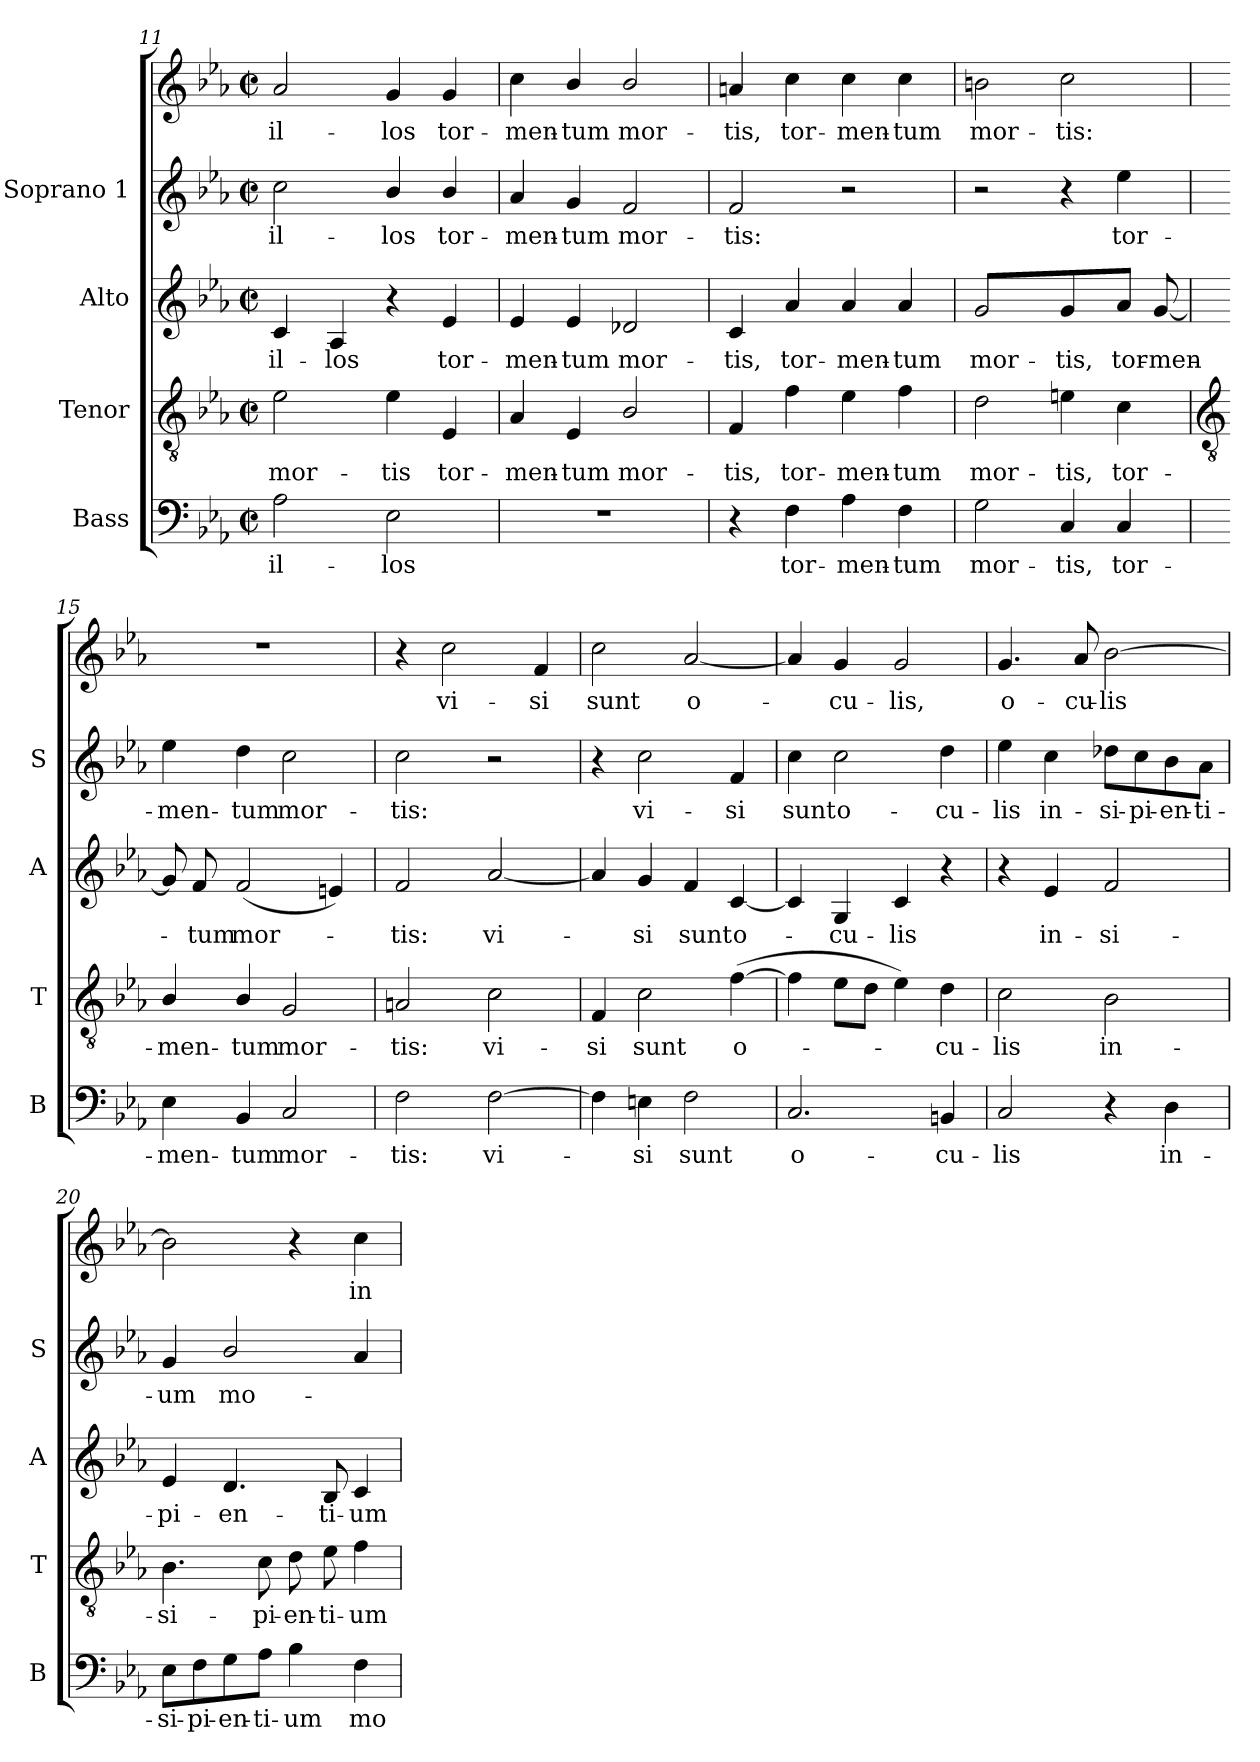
**kern	**text	**kern	**text	**kern	**text	**kern	**text	**kern	**text
*part4	*part4	*part3	*part3	*part2	*part2	*part1	*part1	*part1	*part1
*staff5	*staff5	*staff4	*staff4	*staff3	*staff3	*staff2	*staff2	*staff1	*staff1
*I"Bass	*	*I"Tenor	*	*I"Alto	*	*I"Soprano 1	*	*	*
*I'B	*	*I'T	*	*I'A	*	*I'S	*	*	*
*clefF4	*	*clefGv2	*	*clefG2	*	*clefG2	*	*clefG2	*
*k[b-e-a-]	*	*k[b-e-a-]	*	*k[b-e-a-]	*	*k[b-e-a-]	*	*k[b-e-a-]	*
*E-:	*	*E-:	*	*E-:	*	*E-:	*	*E-:	*
*M2/2	*	*M2/2	*	*M2/2	*	*M2/2	*	*M2/2	*
*met(c|)	*	*met(c|)	*	*met(c|)	*	*met(c|)	*	*met(c|)	*
=11	=11	=11	=11	=11	=11	=11	=11	=11	=11
!	!LO:LY:b	!	!LO:LY:b	!	!LO:LY:b	!	!LO:LY:b	!	!LO:LY:b
2A-	il-	2e-	mor-	4c	il-	2cc	-il-	2a-	il-
!	!	!	!	!	!LO:LY:b	!	!	!	!
.	.	.	.	4A-	-los	.	.	.	.
!	!LO:LY:b	!	!LO:LY:b	!	!	!	!LO:LY:b	!	!LO:LY:b
2E-	-los	4e-	-tis	4r	.	4b-/	-los	4g	-los
!	!	!	!LO:LY:b	!	!LO:LY:b	!	!LO:LY:b	!	!LO:LY:b
.	.	4E-	tor-	4e-	tor-	4b-/	tor-	4g	tor-
=12	=12	=12	=12	=12	=12	=12	=12	=12	=12
!	!	!	!LO:LY:b	!	!LO:LY:b	!	!LO:LY:b	!	!LO:LY:b
1r	.	4A-	-men-	4e-	-men-	4a-	-men-	4cc	-men-
!	!	!	!LO:LY:b	!	!LO:LY:b	!	!LO:LY:b	!	!LO:LY:b
.	.	4E-	-tum	4e-	-tum	4g	-tum	4b-/	-tum
!	!	!	!LO:LY:b	!	!LO:LY:b	!	!LO:LY:b	!	!LO:LY:b
.	.	2B-/	mor-	2d-X	mor-	2f	mor-	2b-/	mor-
=13	=13	=13	=13	=13	=13	=13	=13	=13	=13
!	!	!	!LO:LY:b	!	!LO:LY:b	!	!LO:LY:b	!	!LO:LY:b
4r	.	4F	-tis,	4c	-tis,	2f	tis:	4an	-tis,
!	!LO:LY:b	!	!LO:LY:b	!	!LO:LY:b	!	!	!	!LO:LY:b
4F	tor-	4f	tor-	4a-	tor-	.	.	4cc	tor-
!	!LO:LY:b	!	!LO:LY:b	!	!LO:LY:b	!	!	!	!LO:LY:b
4A-	-men-	4e-	-men-	4a-	-men-	2r	.	4cc	-men-
!	!LO:LY:b	!	!LO:LY:b	!	!LO:LY:b	!	!	!	!LO:LY:b
4F	-tum	4f	-tum	4a-	-tum	.	.	4cc	-tum
=14	=14	=14	=14	=14	=14	=14	=14	=14	=14
!	!LO:LY:b	!	!LO:LY:b	!	!LO:LY:b	!	!	!	!LO:LY:b
2G	mor-	2d	mor-	2g	mor-	2r	.	2bn	mor-
!	!LO:LY:b	!	!LO:LY:b	!	!LO:LY:b	!	!	!	!LO:LY:b
4C	-tis,	4en	-tis,	4g	-tis,	4r	.	2cc	-tis:
!	!LO:LY:b	!	!LO:LY:b	!	!LO:LY:b	!	!LO:LY:b	!	!
4C	tor-	4c	tor-	8a-J	tor-	4ee-	tor-	.	.
!	!	!	!	!	!LO:LY:b	!	!	!	!
.	.	.	.	[8g	-men-	.	.	.	.
!!LO:LB:g=z
=15	=15	=15	=15	=15	=15	=15	=15	=15	=15
*	*	*clefGv2	*	*	*	*	*	*	*
!	!LO:LY:b	!	!LO:LY:b	!	!	!	!LO:LY:b	!	!
4E-	-men-	4B-/	-men-	8g]	.	4ee-	-men-	1r	.
!	!	!	!	!	!LO:LY:b	!	!	!	!
.	.	.	.	8f	tum	.	.	.	.
!	!LO:LY:b	!	!LO:LY:b	!	!LO:LY:b	!	!LO:LY:b	!	!
4BB-	-tum	4B-/	-tum	(<2f	mor-	4dd	-tum	.	.
!	!LO:LY:b	!	!LO:LY:b	!	!	!	!LO:LY:b	!	!
2C	mor-	2G	mor-	.	.	2cc	mor-	.	.
.	.	.	.	4en)	.	.	.	.	.
=16	=16	=16	=16	=16	=16	=16	=16	=16	=16
!	!LO:LY:b	!	!LO:LY:b	!	!LO:LY:b	!	!LO:LY:b	!	!
2F	-tis:	2An	-tis:	2f	tis:	2cc	tis:	4r	.
!	!	!	!	!	!	!	!	!	!LO:LY:b
.	.	.	.	.	.	.	.	2cc	-vi-
!	!LO:LY:b	!	!LO:LY:b	!	!LO:LY:b	!	!	!	!
[2F	vi-	2c	vi-	[2a-	vi-	2r	.	.	.
!	!	!	!	!	!	!	!	!	!LO:LY:b
.	.	.	.	.	.	.	.	4f	-si
=17	=17	=17	=17	=17	=17	=17	=17	=17	=17
!	!	!	!LO:LY:b	!	!	!	!	!	!LO:LY:b
4F]	.	4F	-si	4a-]	.	4r	.	2cc	sunt
!	!LO:LY:b	!	!LO:LY:b	!	!LO:LY:b	!	!LO:LY:b	!	!
4En	si	2c	sunt	4g	si	2cc	vi-	.	.
!	!LO:LY:b	!	!	!	!LO:LY:b	!	!	!	!LO:LY:b
2F	sunt	.	.	4f	sunt	.	.	[2a-	o-
!	!	!	!LO:LY:b	!	!LO:LY:b	!	!LO:LY:b	!	!
.	.	(>[4f	o-	[4c	o-	4f	-si	.	.
=18	=18	=18	=18	=18	=18	=18	=18	=18	=18
!	!LO:LY:b	!	!	!	!	!	!LO:LY:b	!	!
2.C	o-	4f]	.	4c]	.	4cc	sunt	4a-]	.
!	!	!	!	!	!LO:LY:b	!	!LO:LY:b	!	!LO:LY:b
.	.	8e-L	.	4G	cu-	2cc	o-	4g	cu-
.	.	8dJ	.	.	.	.	.	.	.
!	!	!	!	!	!LO:LY:b	!	!	!	!LO:LY:b
.	.	4e-)	.	4c	-lis	.	.	2g	-lis,
!	!LO:LY:b	!	!LO:LY:b	!	!	!	!LO:LY:b	!	!
4BBn	-cu-	4d	cu-	4r	.	4dd	-cu-	.	.
=19	=19	=19	=19	=19	=19	=19	=19	=19	=19
!	!LO:LY:b	!	!LO:LY:b	!	!	!	!LO:LY:b	!	!LO:LY:b
2C	-lis	2c	-lis	4r	.	4ee-	lis	4.g	-o-
!	!	!	!	!	!LO:LY:b	!	!LO:LY:b	!	!
.	.	.	.	4e-	in-	4cc	in-	.	.
!	!	!	!	!	!	!	!	!	!LO:LY:b
.	.	.	.	.	.	.	.	8a-	-cu-
!	!	!	!LO:LY:b	!	!LO:LY:b	!	!LO:LY:b	!	!LO:LY:b
4r	.	2B-	in-	2f	-si-	8dd-X\L	-si-	[2b-	-lis
!	!	!	!	!	!	!	!LO:LY:b	!	!
.	.	.	.	.	.	8cc\	-pi-	.	.
!	!LO:LY:b	!	!	!	!	!	!LO:LY:b	!	!
4D	in-	.	.	.	.	8b-\	-en-	.	.
!	!	!	!	!	!	!	!LO:LY:b	!	!
.	.	.	.	.	.	8a-\J	-ti-	.	.
=20	=20	=20	=20	=20	=20	=20	=20	=20	=20
!	!LO:LY:b	!	!LO:LY:b	!	!LO:LY:b	!	!LO:LY:b	!	!
8E-\L	-si-	4.B-	-si-	4e-	-pi-	4g	-um	2b-]	.
!	!LO:LY:b	!	!	!	!	!	!	!	!
8F\	-pi-	.	.	.	.	.	.	.	.
!	!LO:LY:b	!	!	!	!LO:LY:b	!	!LO:LY:b	!	!
8G\	-en-	.	.	4.d	-en-	2b-/	mo-	.	.
!	!LO:LY:b	!	!LO:LY:b	!	!	!	!	!	!
8A-\J	-ti-	8c	-pi-	.	.	.	.	.	.
!	!LO:LY:b	!	!LO:LY:b	!	!	!	!	!	!
4B-	-um	8d	-en-	.	.	.	.	4r	.
!	!	!	!LO:LY:b	!	!LO:LY:b	!	!	!	!
.	.	8e-	-ti-	8B-	-ti-	.	.	.	.
!	!LO:LY:b	!	!LO:LY:b	!	!LO:LY:b	!	!	!	!LO:LY:b
4F	mo-	4f	-um	4c	-um	4a-	.	4cc	-in-
=	=	=	=	=	=	=	=	=	=
*-	*-	*-	*-	*-	*-	*-	*-	*-	*-
